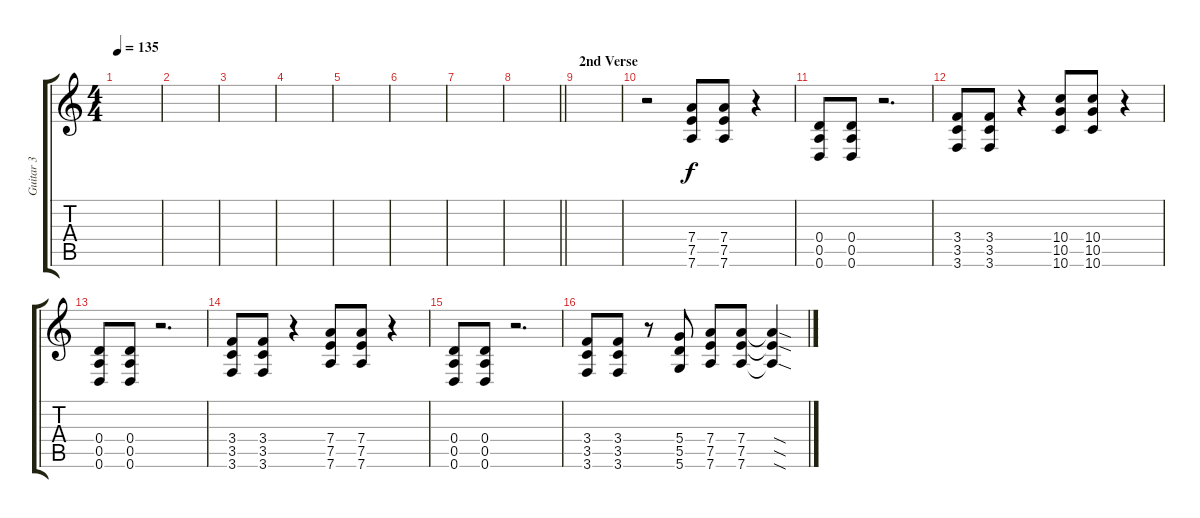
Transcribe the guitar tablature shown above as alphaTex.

\track ("Guitar 3" "Guitar 3") {instrument overdrivenguitar}
\staff {score tabs}
\tuning (E4 B3 G3 D3 A2 D2) {hide}
\ts (4 4)
\tempo 135
\clef g2
\ks c
|
|
|
|
|
|
|
\barLineRight lightlight
|
\section ("" "2nd Verse")
|
r.2 (7.4 7.5 7.6).8 (7.4 7.5 7.6).8 r.4 |
(0.4 0.5 0.6).8 (0.4 0.5 0.6).8 r.2{d} |
(3.4 3.5 3.6).8 (3.4 3.5 3.6).8 r.4 (10.4 10.5 10.6).8 (10.4 10.5 10.6).8 r.4 |
(0.4 0.5 0.6).8 (0.4 0.5 0.6).8 r.2{d} |
(3.4 3.5 3.6).8 (3.4 3.5 3.6).8 r.4 (7.4 7.5 7.6).8 (7.4 7.5 7.6).8 r.4 |
(0.4 0.5 0.6).8 (0.4 0.5 0.6).8 r.2{d} |
(3.4 3.5 3.6).8 (3.4 3.5 3.6).8 r.8 (5.4 5.5 5.6).8 (7.4 7.5 7.6).8 (7.4 7.5 7.6).8 (7.4{sod t} 7.5{sod t} 7.6{sod t}).4{dy f}
